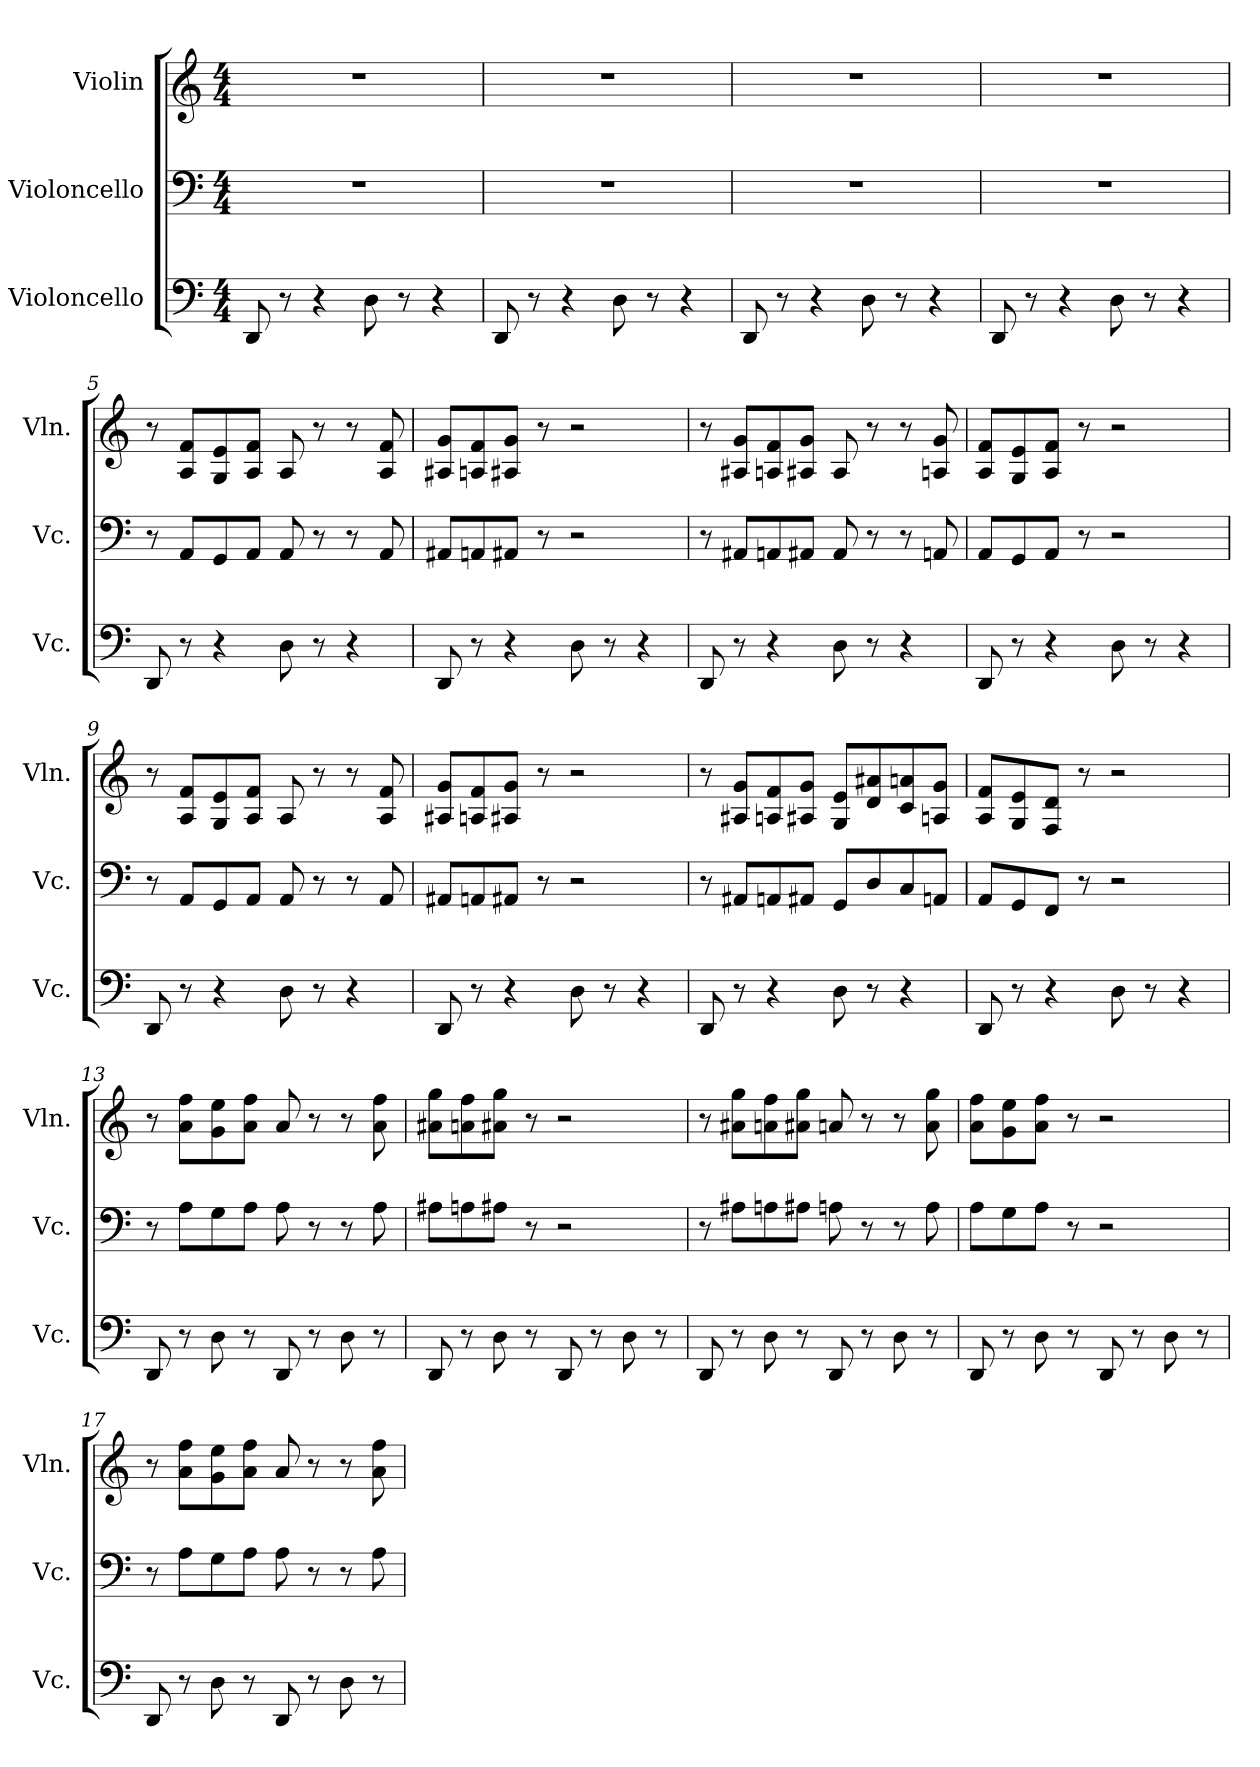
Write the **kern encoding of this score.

**kern	**kern	**kern
*part3	*part2	*part1
*staff3	*staff2	*staff1
*I"Violoncello	*I"Violoncello	*I"Violin
*I'Vc.	*I'Vc.	*I'Vln.
*clefF4	*clefF4	*clefG2
*k[]	*k[]	*k[]
*M4/4	*M4/4	*M4/4
=1	=1	=1
8DD/	1r	1r
8r	.	.
4r	.	.
8D\	.	.
8r	.	.
4r	.	.
=2	=2	=2
8DD/	1r	1r
8r	.	.
4r	.	.
8D\	.	.
8r	.	.
4r	.	.
=3	=3	=3
8DD/	1r	1r
8r	.	.
4r	.	.
8D\	.	.
8r	.	.
4r	.	.
=4	=4	=4
8DD/	1r	1r
8r	.	.
4r	.	.
8D\	.	.
8r	.	.
4r	.	.
=5	=5	=5
8DD/	8r	8r
8r	8AA/L	8A/ 8f/L
4r	8GG/	8G/ 8e/
.	8AA/J	8A/ 8f/J
8D\	8AA/	8A/
8r	8r	8r
4r	8r	8r
.	8AA/	8A/ 8f/
!!LO:LB:g=z
=6	=6	=6
8DD/	8AA#X/L	8A#X/ 8g/L
8r	8AAn/	8An/ 8f/
4r	8AA#X/J	8A#X/ 8g/J
.	8r	8r
8D\	2r	2r
8r	.	.
4r	.	.
=7	=7	=7
8DD/	8r	8r
8r	8AA#X/L	8A#X/ 8g/L
4r	8AAn/	8An/ 8f/
.	8AA#X/J	8A#X/ 8g/J
8D\	8AA#/	8A#/
8r	8r	8r
4r	8r	8r
.	8AAn/	8An/ 8g/
=8	=8	=8
8DD/	8AA/L	8A/ 8f/L
8r	8GG/	8G/ 8e/
4r	8AA/J	8A/ 8f/J
.	8r	8r
8D\	2r	2r
8r	.	.
4r	.	.
=9	=9	=9
8DD/	8r	8r
8r	8AA/L	8A/ 8f/L
4r	8GG/	8G/ 8e/
.	8AA/J	8A/ 8f/J
8D\	8AA/	8A/
8r	8r	8r
4r	8r	8r
.	8AA/	8A/ 8f/
!!LO:LB:g=z
=10	=10	=10
8DD/	8AA#X/L	8A#X/ 8g/L
8r	8AAn/	8An/ 8f/
4r	8AA#X/J	8A#X/ 8g/J
.	8r	8r
8D\	2r	2r
8r	.	.
4r	.	.
=11	=11	=11
8DD/	8r	8r
8r	8AA#X/L	8A#X/ 8g/L
4r	8AAn/	8An/ 8f/
.	8AA#X/J	8A#X/ 8g/J
8D\	8GG/L	8G/ 8e/L
8r	8D/	8d/ 8a#X/
4r	8C/	8c/ 8an/
.	8AAn/J	8An/ 8g/J
=12	=12	=12
8DD/	8AA/L	8A/ 8f/L
8r	8GG/	8G/ 8e/
4r	8FF/J	8F/ 8d/J
.	8r	8r
8D\	2r	2r
8r	.	.
4r	.	.
=13	=13	=13
8DD/	8r	8r
8r	8A\L	8a\ 8ff\L
8D\	8G\	8g\ 8ee\
8r	8A\J	8a\ 8ff\J
8DD/	8A\	8a/
8r	8r	8r
8D\	8r	8r
8r	8A\	8a\ 8ff\
!!LO:PB:g=z
=14	=14	=14
8DD/	8A#X\L	8a#X\ 8gg\L
8r	8An\	8an\ 8ff\
8D\	8A#X\J	8a#X\ 8gg\J
8r	8r	8r
8DD/	2r	2r
8r	.	.
8D\	.	.
8r	.	.
=15	=15	=15
8DD/	8r	8r
8r	8A#X\L	8a#X\ 8gg\L
8D\	8An\	8an\ 8ff\
8r	8A#X\J	8a#X\ 8gg\J
8DD/	8An\	8an/
8r	8r	8r
8D\	8r	8r
8r	8A\	8a\ 8gg\
=16	=16	=16
8DD/	8A\L	8a\ 8ff\L
8r	8G\	8g\ 8ee\
8D\	8A\J	8a\ 8ff\J
8r	8r	8r
8DD/	2r	2r
8r	.	.
8D\	.	.
8r	.	.
=17	=17	=17
8DD/	8r	8r
8r	8A\L	8a\ 8ff\L
8D\	8G\	8g\ 8ee\
8r	8A\J	8a\ 8ff\J
8DD/	8A\	8a/
8r	8r	8r
8D\	8r	8r
8r	8A\	8a\ 8ff\
=	=	=
*-	*-	*-
